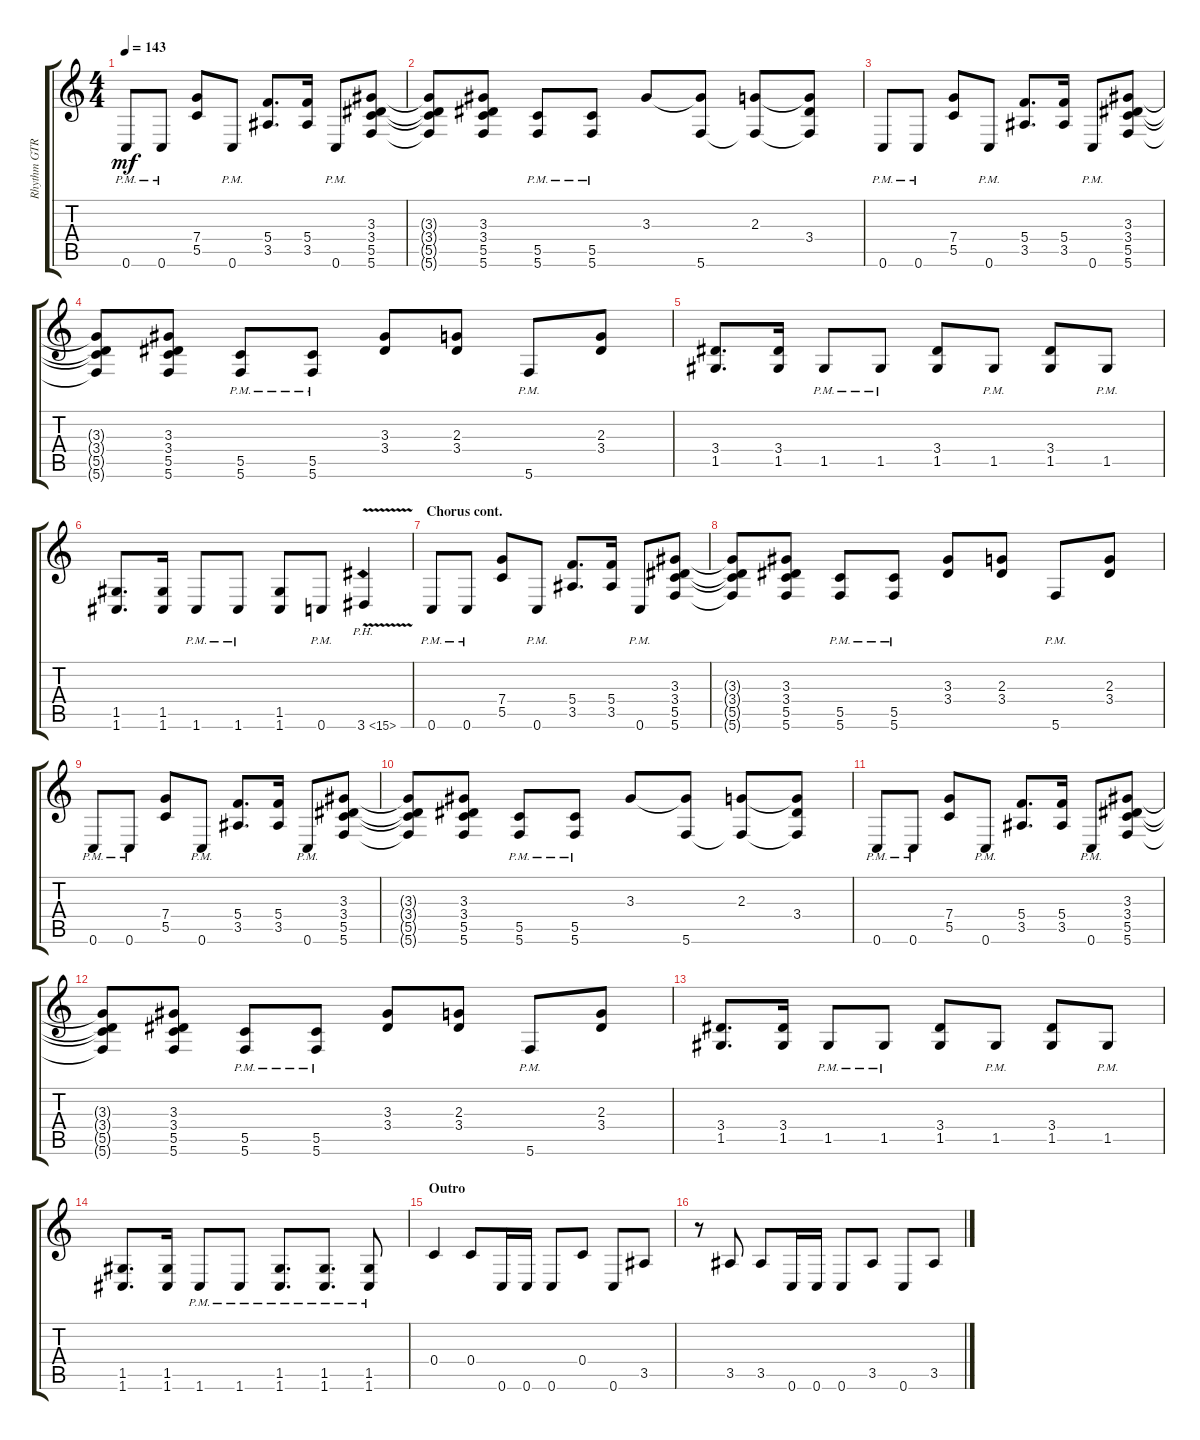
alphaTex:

\track ("Rhythm GTR 2" "Rhythm GTR") {instrument distortionguitar}
\staff {score tabs}
\tuning (D4 A3 F3 C3 G2 C2) {hide}
\ts (4 4)
\tempo 143
\clef g2
\ks aminor
0.6{pm}.8{dy mf} 0.6{pm}.8 (7.4 5.5).8 0.6{pm}.8 (5.4 3.5).8{d} (5.4 3.5).16 0.6{pm}.8 (3.3 3.4 5.5 5.6).8 |
(3.3{t} 3.4{t} 5.5{t} 5.6{t}).8 (3.3 3.4 5.5 5.6).8 (5.5{pm} 5.6{pm}).8 (5.5{pm} 5.6{pm}).8 3.3.8 (3.3{t} 5.6).8 (2.3 5.6{t}).8 (2.3{t} 3.4 5.6{t}).8 |
0.6{pm}.8 0.6{pm}.8 (7.4 5.5).8 0.6{pm}.8 (5.4 3.5).8{d} (5.4 3.5).16 0.6{pm}.8 (3.3 3.4 5.5 5.6).8 |
(3.3{t} 3.4{t} 5.5{t} 5.6{t}).8 (3.3 3.4 5.5 5.6).8 (5.5{pm} 5.6{pm}).8 (5.5{pm} 5.6{pm}).8 (3.3 3.4).8 (2.3 3.4).8 5.6{pm}.8 (2.3 3.4).8 |
(3.4 1.5).8{d} (3.4 1.5).16 1.5{pm}.8 1.5{pm}.8 (3.4 1.5).8 1.5{pm}.8 (3.4 1.5).8 1.5{pm}.8 |
(1.5 1.6).8{d} (1.5 1.6).16 1.6{pm}.8 1.6{pm}.8 (1.5 1.6).8 0.6{pm}.8 3.6{ph 12 v}.4 |
\section ("" "Chorus cont.")
0.6{pm}.8 0.6{pm}.8 (7.4 5.5).8 0.6{pm}.8 (5.4 3.5).8{d} (5.4 3.5).16 0.6{pm}.8 (3.3 3.4 5.5 5.6).8 |
(3.3{t} 3.4{t} 5.5{t} 5.6{t}).8 (3.3 3.4 5.5 5.6).8 (5.5{pm} 5.6{pm}).8 (5.5{pm} 5.6{pm}).8 (3.3 3.4).8 (2.3 3.4).8 5.6{pm}.8 (2.3 3.4).8 |
0.6{pm}.8 0.6{pm}.8 (7.4 5.5).8 0.6{pm}.8 (5.4 3.5).8{d} (5.4 3.5).16 0.6{pm}.8 (3.3 3.4 5.5 5.6).8 |
(3.3{t} 3.4{t} 5.5{t} 5.6{t}).8 (3.3 3.4 5.5 5.6).8 (5.5{pm} 5.6{pm}).8 (5.5{pm} 5.6{pm}).8 3.3.8 (3.3{t} 5.6).8 (2.3 5.6{t}).8 (2.3{t} 3.4 5.6{t}).8 |
0.6{pm}.8 0.6{pm}.8 (7.4 5.5).8 0.6{pm}.8 (5.4 3.5).8{d} (5.4 3.5).16 0.6{pm}.8 (3.3 3.4 5.5 5.6).8 |
(3.3{t} 3.4{t} 5.5{t} 5.6{t}).8 (3.3 3.4 5.5 5.6).8 (5.5{pm} 5.6{pm}).8 (5.5{pm} 5.6{pm}).8 (3.3 3.4).8 (2.3 3.4).8 5.6{pm}.8 (2.3 3.4).8 |
(3.4 1.5).8{d} (3.4 1.5).16 1.5{pm}.8 1.5{pm}.8 (3.4 1.5).8 1.5{pm}.8 (3.4 1.5).8 1.5{pm}.8 |
(1.5 1.6).8{d} (1.5 1.6).16 1.6{pm}.8 1.6{pm}.8 (1.5{pm} 1.6{pm}).8{d} (1.5{pm} 1.6{pm}).8{d} (1.5{pm} 1.6{pm}).8 |
\section ("" "Outro")
0.4.4 0.4.8 0.6.16 0.6.16 0.6.8 0.4.8 0.6.8 3.5.8 |
r.8 3.5.8 3.5.8 0.6.16 0.6.16 0.6.8 3.5.8 0.6.8 3.5.8
